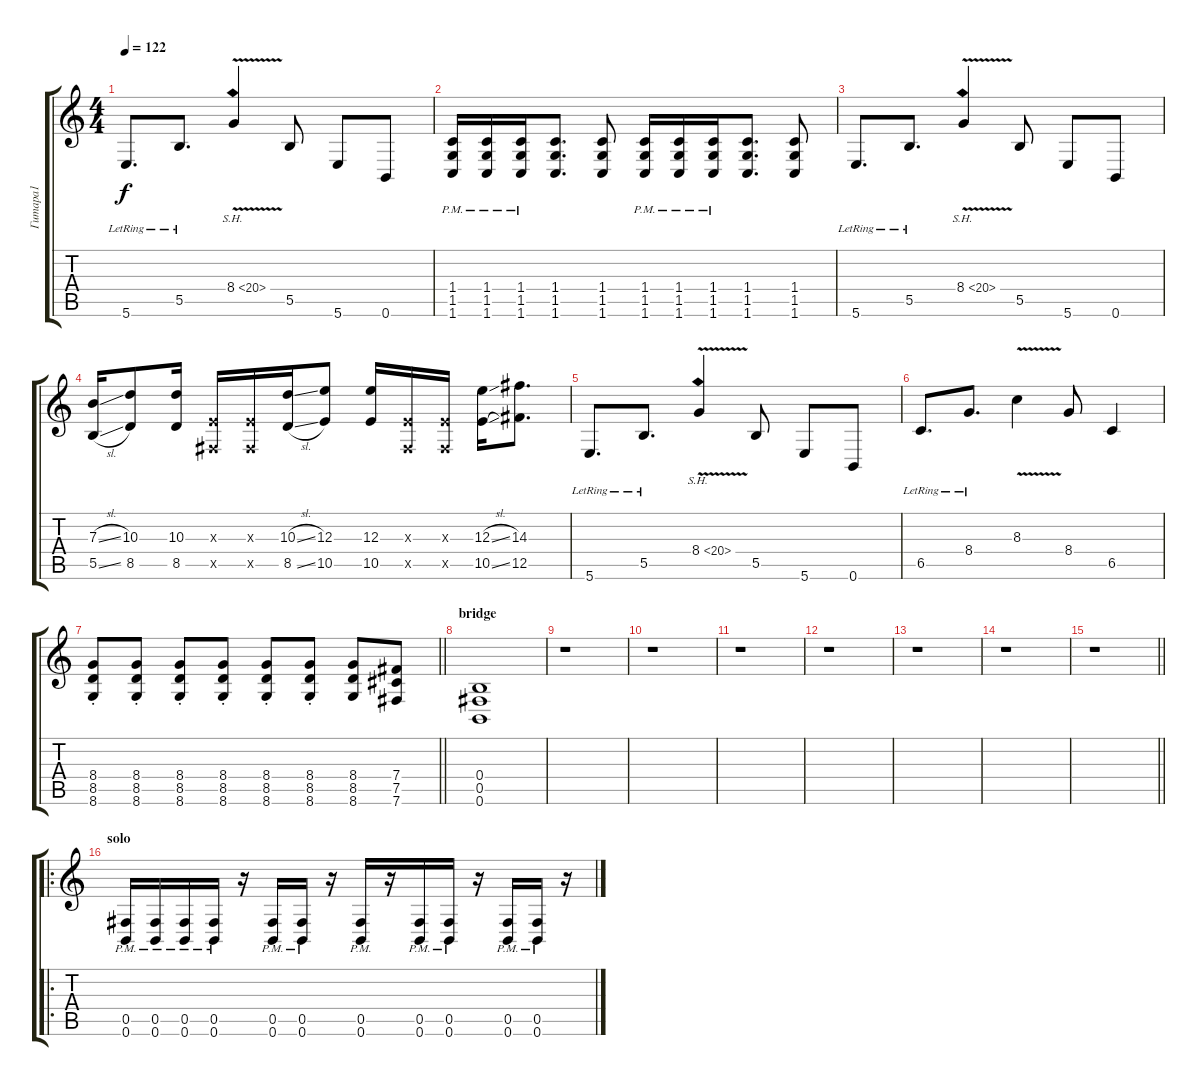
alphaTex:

\track ("Гитара1" "Гитара1") {instrument distortionguitar}
\staff {score tabs}
\tuning (Db4 Ab3 E3 B2 Gb2 B1) {hide}
\ts (4 4)
\tempo 122
\clef g2
\ks c
5.6{lr}.8{d dy f} 5.5{lr}.8{d} 8.4{sh 12 v}.4 5.5.8 5.6.8 0.6.8 |
(1.4{pm} 1.5{pm} 1.6{pm}).16 (1.4{pm} 1.5{pm} 1.6{pm}).16 (1.4{pm} 1.5{pm} 1.6{pm}).16 (1.4 1.5 1.6).8{d} (1.4 1.5 1.6).8 (1.4{pm} 1.5{pm} 1.6{pm}).16 (1.4{pm} 1.5{pm} 1.6{pm}).16 (1.4{pm} 1.5{pm} 1.6{pm}).16 (1.4 1.5 1.6).8{d} (1.4 1.5 1.6).8 |
5.6{lr}.8{d} 5.5{lr}.8{d} 8.4{sh 12 v}.4 5.5.8 5.6.8 0.6.8 |
(7.3{sl} 5.5{sl}).16 (10.3 8.5).8 (10.3 8.5).16 (0.3{x} 0.5{x}).16 (0.3{x} 0.5{x}).16 (10.3{sl} 8.5{sl}).16 (12.3 10.5).8 (12.3 10.5).16 (0.3{x} 0.5{x}).16 (0.3{x} 0.5{x}).16 (12.3{sl} 10.5{sl}).16 (14.3 12.5).8{d} |
5.6{lr}.8{d} 5.5{lr}.8{d} 8.4{sh 12 v}.4 5.5.8 5.6.8 0.6.8 |
6.5{lr}.8{d} 8.4{lr}.8{d} 8.3{v}.4 8.4.8 6.5.4 |
\barLineRight lightlight
(8.4{st} 8.5{st} 8.6{st}).8 (8.4{st} 8.5{st} 8.6{st}).8 (8.4{st} 8.5{st} 8.6{st}).8 (8.4{st} 8.5{st} 8.6{st}).8 (8.4{st} 8.5{st} 8.6{st}).8 (8.4{st} 8.5{st} 8.6{st}).8 (8.4 8.5 8.6).8 (7.4 7.5 7.6).8 |
\section ("" "bridge")
(0.4 0.5 0.6).1 |
r.1 |
r.1 |
r.1 |
r.1 |
r.1 |
r.1 |
\barLineRight lightlight
r.1 |
\ro
\section ("" "solo")
(0.5{pm} 0.6{pm}).16 (0.5{pm} 0.6{pm}).16 (0.5{pm} 0.6{pm}).16 (0.5{pm} 0.6{pm}).16 r.16 (0.5{pm} 0.6{pm}).16 (0.5{pm} 0.6{pm}).16 r.16 (0.5{pm} 0.6{pm}).16 r.16 (0.5{pm} 0.6{pm}).16 (0.5{pm} 0.6{pm}).16 r.16 (0.5{pm} 0.6{pm}).16 (0.5{pm} 0.6{pm}).16 r.16
